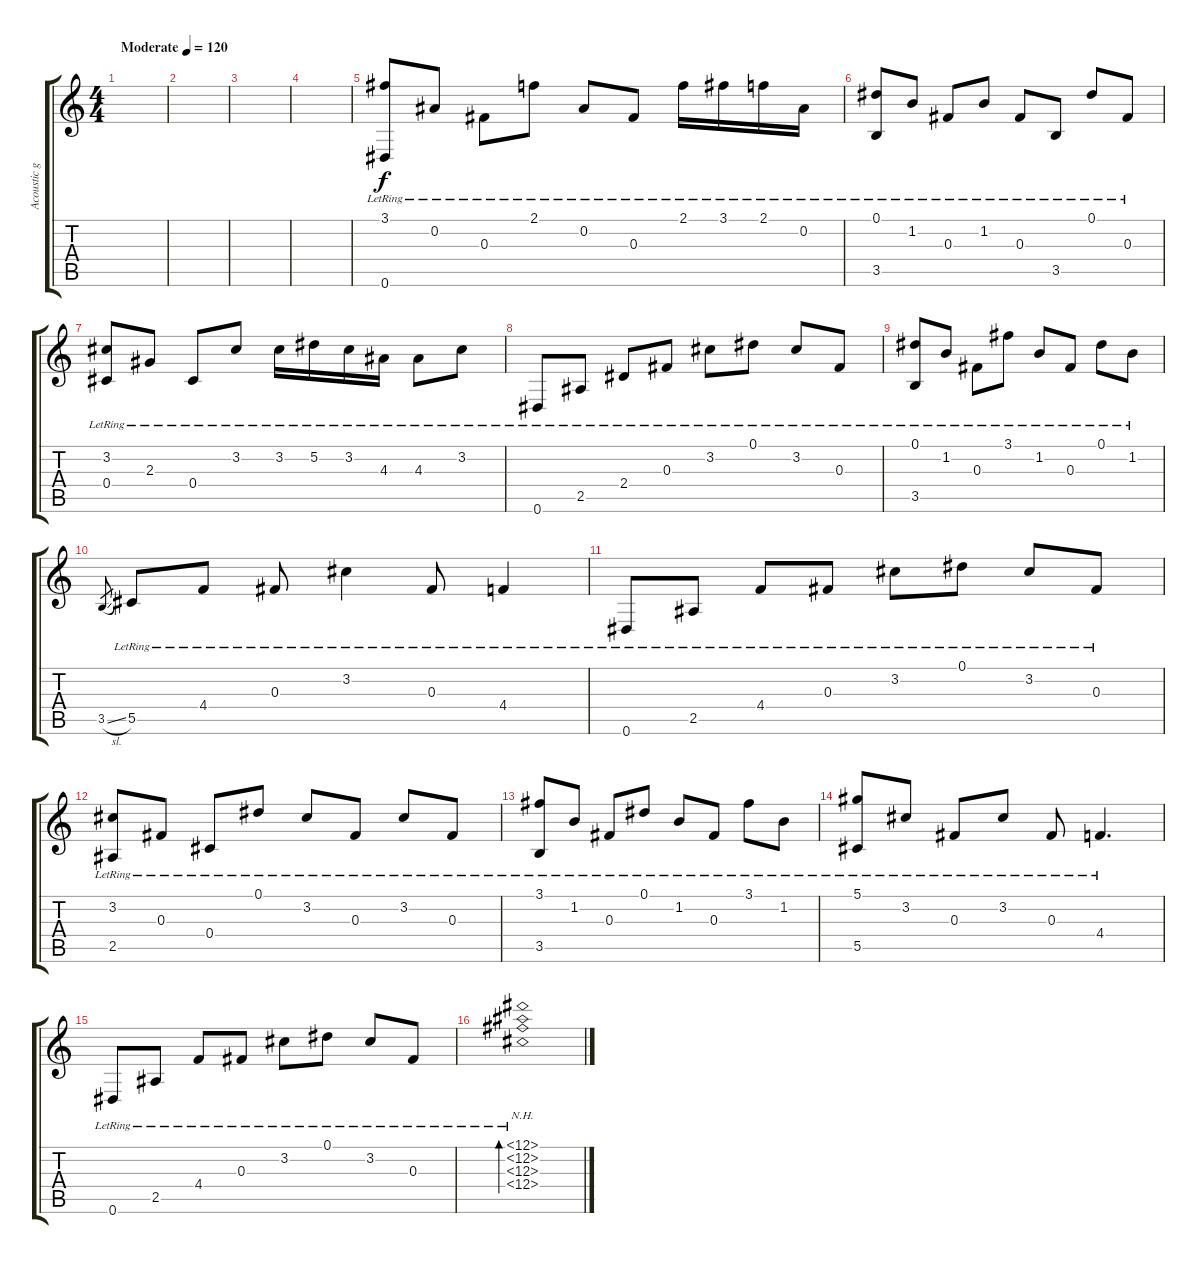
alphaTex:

\track ("Acoustic guitar" "Acoustic g") {instrument acousticguitarsteel}
\staff {score tabs}
\tuning (Eb4 Bb3 Gb3 Db3 Ab2 Eb2) {hide}
\ts (4 4)
\tempo (120 "Moderate")
\clef g2
\ks c
|
|
|
|
(3.1{lr} 0.6{lr}).8 0.2{lr}.8 0.3{lr}.8 2.1{lr}.8 0.2{lr}.8 0.3{lr}.8 2.1{lr}.16 3.1{lr}.16 2.1{lr}.16 0.2{lr}.16 |
(0.1{lr} 3.5{lr}).8 1.2{lr}.8 0.3{lr}.8 1.2{lr}.8 0.3{lr}.8 3.5{lr}.8 0.1{lr}.8 0.3{lr}.8 |
(3.2{lr} 0.4{lr}).8 2.3{lr}.8 0.4{lr}.8 3.2{lr}.8 3.2{lr}.16 5.2{lr}.16 3.2{lr}.16 4.3{lr}.16 4.3{lr}.8 3.2{lr}.8 |
0.6{lr}.8 2.5{lr}.8 2.4{lr}.8 0.3{lr}.8 3.2{lr}.8 0.1{lr}.8 3.2{lr}.8 0.3{lr}.8 |
(0.1{lr} 3.5{lr}).8 1.2{lr}.8 0.3{lr}.8 3.1{lr}.8 1.2{lr}.8 0.3{lr}.8 0.1{lr}.8 1.2{lr}.8 |
3.5{sl}.8{gr} 5.5{lr}.8 4.4{lr}.8 0.3{lr}.8 3.2{lr}.4 0.3{lr}.8 4.4{lr}.4 |
0.6{lr}.8 2.5{lr}.8 4.4{lr}.8 0.3{lr}.8 3.2{lr}.8 0.1{lr}.8 3.2{lr}.8 0.3{lr}.8 |
(3.2{lr} 2.5{lr}).8 0.3{lr}.8 0.4{lr}.8 0.1{lr}.8 3.2{lr}.8 0.3{lr}.8 3.2{lr}.8 0.3{lr}.8 |
(3.1{lr} 3.5{lr}).8 1.2{lr}.8 0.3{lr}.8 0.1{lr}.8 1.2{lr}.8 0.3{lr}.8 3.1{lr}.8 1.2{lr}.8 |
(5.1{lr} 5.5{lr}).8 3.2{lr}.8 0.3{lr}.8 3.2{lr}.8 0.3{lr}.8 4.4{lr}.4{d} |
0.6{lr}.8 2.5{lr}.8 4.4{lr}.8 0.3{lr}.8 3.2{lr}.8 0.1{lr}.8 3.2{lr}.8 0.3{lr}.8 |
(12.1{nh lr} 12.2{nh lr} 12.3{nh lr} 12.4{nh lr}).1{bd 240}
